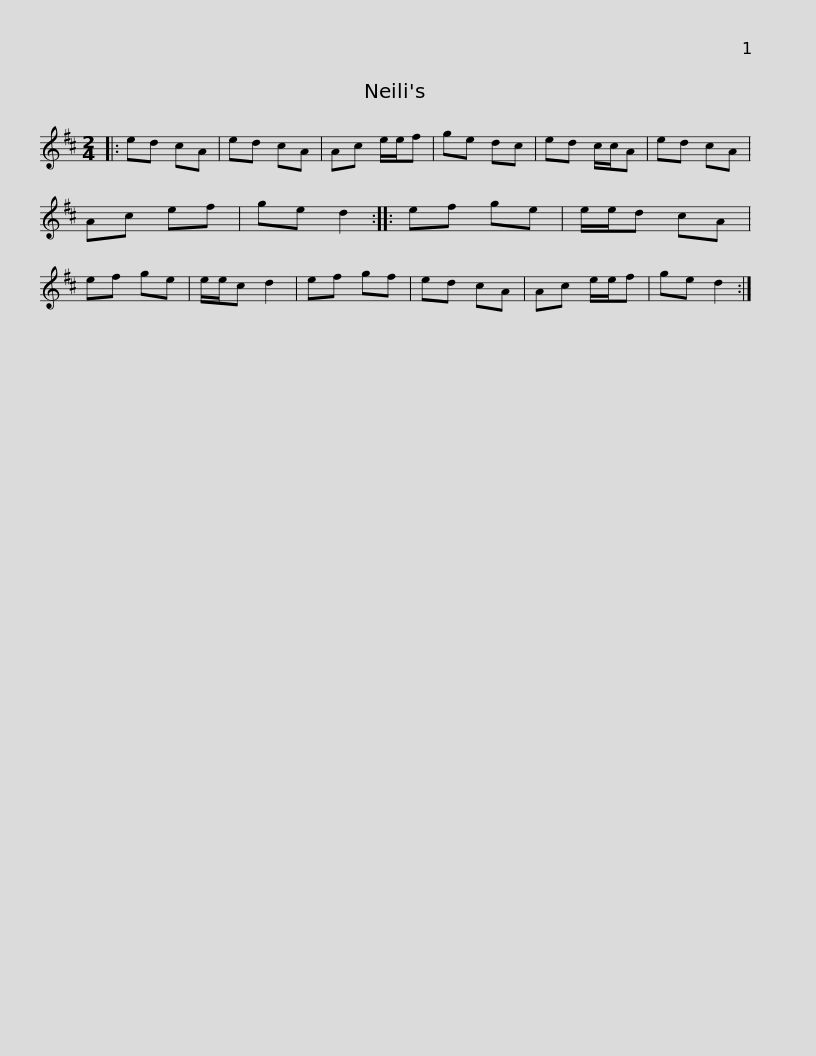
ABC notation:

X:1
L:1/8
M:2/4
I:linebreak $
K:D
V:1 treble
V:1
|: ed cA | ed cA | Ac e/e/f | ge dc | ed c/c/A | %5
 ed cA | Ac ef | ge d2 :: ef ge |$ e/e/d cA | %10
 ef ge | e/e/c d2 | ef gf | ed cA | Ac e/e/f | %15
 ge d2 :| %16
